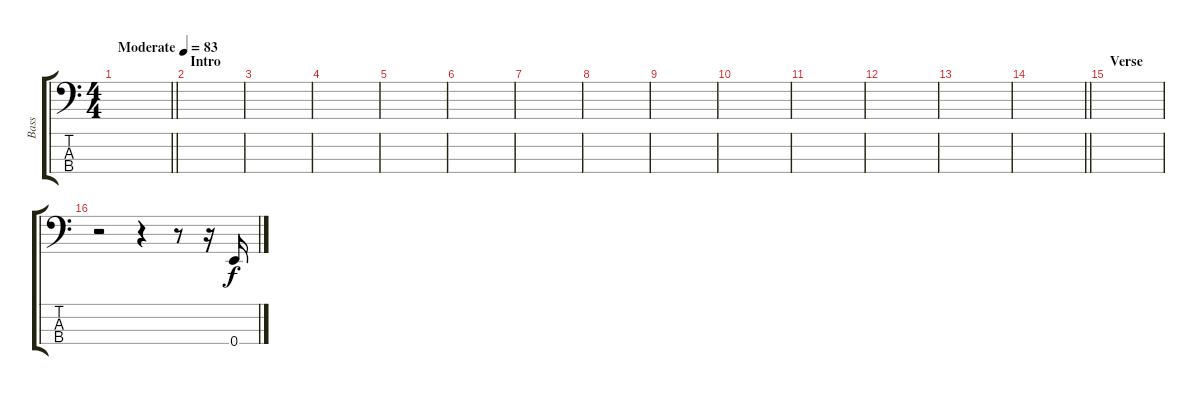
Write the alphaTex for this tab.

\track ("Bass" "Bass") {instrument electricbassfinger}
\staff {score tabs}
\tuning (G2 D2 A1 E1) {hide}
\ts (4 4)
\tempo (83 "Moderate")
\clef f4
\barLineRight lightlight
\ks c
|
\section ("" "Intro")
|
|
|
|
|
|
|
|
|
|
|
|
\barLineRight lightlight
|
\section ("" "Verse")
|
r.2 r.4 r.8 r.16 0.4.16
